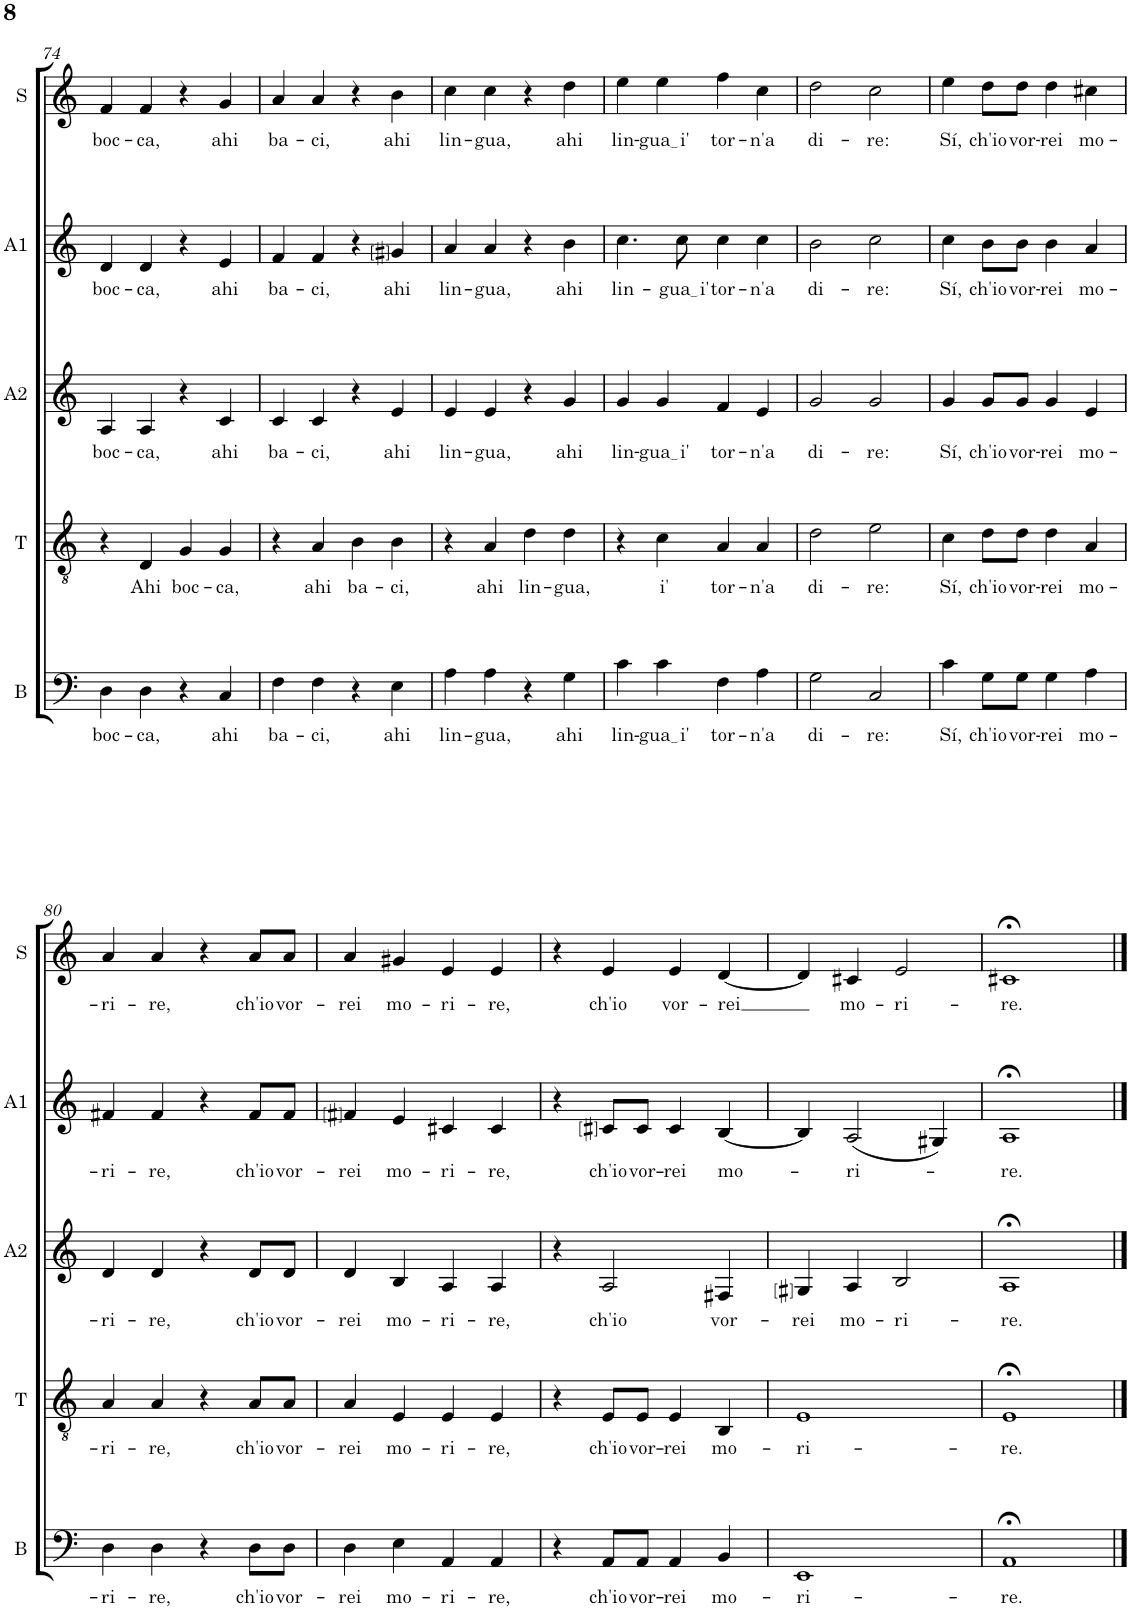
**kern	**text	**kern	**text	**kern	**text	**kern	**text	**kern	**text
*part5	*part5	*part4	*part4	*part3	*part3	*part2	*part2	*part1	*part1
*staff5	*staff5	*staff4	*staff4	*staff3	*staff3	*staff2	*staff2	*staff1	*staff1
*I"Basso (Bass)	*	*I"Tenore (Tenor)	*	*I"Quinto (Alto 2)	*	*I"Alto (Alto 1)	*	*I"Canto (Soprano)	*
*I'B	*	*I'T	*	*I'A2	*	*I'A1	*	*I'S	*
!!LO:PB:g=z
*clefF4	*	*clefGv2	*	*clefG2	*	*clefG2	*	*clefG2	*
*k[]	*	*k[]	*	*k[]	*	*k[]	*	*k[]	*
*M4/4	*	*M4/4	*	*M4/4	*	*M4/4	*	*M4/4	*
*met(c)	*	*met(c)	*	*met(c)	*	*met(c)	*	*met(c)	*
=74	=74	=74	=74	=74	=74	=74	=74	=74	=74
!	!LO:LY:b	!	!	!	!LO:LY:b	!	!LO:LY:b	!	!LO:LY:b
4D\	boc-	4r	.	4A/	boc-	4d/	boc-	4f/	boc-
!	!LO:LY:b	!	!LO:LY:b	!	!LO:LY:b	!	!LO:LY:b	!	!LO:LY:b
4D\	-ca,	4D/	Ahi	4A/	-ca,	4d/	-ca,	4f/	-ca,
!	!	!	!LO:LY:b	!	!	!	!	!	!
4r	.	4G/	boc-	4r	.	4r	.	4r	.
!	!LO:LY:b	!	!LO:LY:b	!	!LO:LY:b	!	!LO:LY:b	!	!LO:LY:b
4C/	ahi	4G/	-ca,	4c/	ahi	4e/	ahi	4g/	ahi
=75	=75	=75	=75	=75	=75	=75	=75	=75	=75
!	!LO:LY:b	!	!	!	!LO:LY:b	!	!LO:LY:b	!	!LO:LY:b
4F\	ba-	4r	.	4c/	ba-	4f/	ba-	4a/	ba-
!	!LO:LY:b	!	!LO:LY:b	!	!LO:LY:b	!	!LO:LY:b	!	!LO:LY:b
4F\	-ci,	4A/	ahi	4c/	-ci,	4f/	-ci,	4a/	-ci,
!	!	!	!LO:LY:b	!	!	!	!	!	!
4r	.	4B\	ba-	4r	.	4r	.	4r	.
!	!LO:LY:b	!	!LO:LY:b	!	!LO:LY:b	!	!LO:LY:b	!	!LO:LY:b
4E\	ahi	4B\	-ci,	4e/	ahi	4g#j/	ahi	4b\	ahi
=76	=76	=76	=76	=76	=76	=76	=76	=76	=76
!	!LO:LY:b	!	!	!	!LO:LY:b	!	!LO:LY:b	!	!LO:LY:b
4A\	lin-	4r	.	4e/	lin-	4a/	lin-	4cc\	lin-
!	!LO:LY:b	!	!LO:LY:b	!	!LO:LY:b	!	!LO:LY:b	!	!LO:LY:b
4A\	-gua,	4A/	ahi	4e/	-gua,	4a/	-gua,	4cc\	-gua,
!	!	!	!LO:LY:b	!	!	!	!	!	!
4r	.	4d\	lin-	4r	.	4r	.	4r	.
!	!LO:LY:b	!	!LO:LY:b	!	!LO:LY:b	!	!LO:LY:b	!	!LO:LY:b
4G\	ahi	4d\	-gua,	4g/	ahi	4b\	ahi	4dd\	ahi
=77	=77	=77	=77	=77	=77	=77	=77	=77	=77
!	!LO:LY:b	!	!	!	!LO:LY:b	!	!LO:LY:b	!	!LO:LY:b
4c\	lin-	4r	.	4g/	lin-	4.cc\	lin-	4ee\	lin-
!	!LO:LY:b	!	!LO:LY:b	!	!LO:LY:b	!	!	!	!LO:LY:b
4c\	gua i'	4c\	i'	4g/	gua i'	.	.	4ee\	gua i'
!	!	!	!	!	!	!	!LO:LY:b	!	!
.	.	.	.	.	.	8cc\	gua i'	.	.
!	!LO:LY:b	!	!LO:LY:b	!	!LO:LY:b	!	!LO:LY:b	!	!LO:LY:b
4F\	tor-	4A/	tor-	4f/	tor-	4cc\	tor-	4ff\	tor-
!	!LO:LY:b	!	!LO:LY:b	!	!LO:LY:b	!	!LO:LY:b	!	!LO:LY:b
4A\	-n'a	4A/	-n'a	4e/	-n'a	4cc\	-n'a	4cc\	-n'a
=78	=78	=78	=78	=78	=78	=78	=78	=78	=78
!	!LO:LY:b	!	!LO:LY:b	!	!LO:LY:b	!	!LO:LY:b	!	!LO:LY:b
2G\	di-	2d\	di-	2g/	di-	2b\	di-	2dd\	di-
!	!LO:LY:b	!	!LO:LY:b	!	!LO:LY:b	!	!LO:LY:b	!	!LO:LY:b
2C/	-re:	2e\	-re:	2g/	-re:	2cc\	-re:	2cc\	-re:
=79	=79	=79	=79	=79	=79	=79	=79	=79	=79
!	!LO:LY:b	!	!LO:LY:b	!	!LO:LY:b	!	!LO:LY:b	!	!LO:LY:b
4c\	Sí,	4c\	Sí,	4g/	Sí,	4cc\	Sí,	4ee\	Sí,
!	!LO:LY:b	!	!LO:LY:b	!	!LO:LY:b	!	!LO:LY:b	!	!LO:LY:b
8G\L	ch'io	8d\L	ch'io	8g/L	ch'io	8b\L	ch'io	8dd\L	ch'io
!	!LO:LY:b	!	!LO:LY:b	!	!LO:LY:b	!	!LO:LY:b	!	!LO:LY:b
8G\J	vor-	8d\J	vor-	8g/J	vor-	8b\J	vor-	8dd\J	vor-
!	!LO:LY:b	!	!LO:LY:b	!	!LO:LY:b	!	!LO:LY:b	!	!LO:LY:b
4G\	-rei	4d\	-rei	4g/	-rei	4b\	-rei	4dd\	-rei
!	!LO:LY:b	!	!LO:LY:b	!	!LO:LY:b	!	!LO:LY:b	!	!LO:LY:b
4A\	mo-	4A/	mo-	4e/	mo-	4a/	mo-	4cc#X\	mo-
!!LO:LB:g=z
=80	=80	=80	=80	=80	=80	=80	=80	=80	=80
!	!LO:LY:b	!	!LO:LY:b	!	!LO:LY:b	!	!LO:LY:b	!	!LO:LY:b
4D\	-ri-	4A/	-ri-	4d/	-ri-	4f#X/	-ri-	4a/	-ri-
!	!LO:LY:b	!	!LO:LY:b	!	!LO:LY:b	!	!LO:LY:b	!	!LO:LY:b
4D\	-re,	4A/	-re,	4d/	-re,	4f#/	-re,	4a/	-re,
4r	.	4r	.	4r	.	4r	.	4r	.
!	!LO:LY:b	!	!LO:LY:b	!	!LO:LY:b	!	!LO:LY:b	!	!LO:LY:b
8D\L	ch'io	8A/L	ch'io	8d/L	ch'io	8f#/L	ch'io	8a/L	ch'io
!	!LO:LY:b	!	!LO:LY:b	!	!LO:LY:b	!	!LO:LY:b	!	!LO:LY:b
8D\J	vor-	8A/J	vor-	8d/J	vor-	8f#/J	vor-	8a/J	vor-
=81	=81	=81	=81	=81	=81	=81	=81	=81	=81
!	!LO:LY:b	!	!LO:LY:b	!	!LO:LY:b	!	!LO:LY:b	!	!LO:LY:b
4D\	-rei	4A/	-rei	4d/	-rei	4f#j/	-rei	4a/	-rei
!	!LO:LY:b	!	!LO:LY:b	!	!LO:LY:b	!	!LO:LY:b	!	!LO:LY:b
4E\	mo-	4E/	mo-	4B/	mo-	4e/	mo-	4g#X/	mo-
!	!LO:LY:b	!	!LO:LY:b	!	!LO:LY:b	!	!LO:LY:b	!	!LO:LY:b
4AA/	-ri-	4E/	-ri-	4A/	-ri-	4c#X/	-ri-	4e/	-ri-
!	!LO:LY:b	!	!LO:LY:b	!	!LO:LY:b	!	!LO:LY:b	!	!LO:LY:b
4AA/	-re,	4E/	-re,	4A/	-re,	4c#/	-re,	4e/	-re,
=82	=82	=82	=82	=82	=82	=82	=82	=82	=82
4r	.	4r	.	4r	.	4r	.	4r	.
!	!LO:LY:b	!	!LO:LY:b	!	!LO:LY:b	!	!LO:LY:b	!	!LO:LY:b
8AA/L	ch'io	8E/L	ch'io	2A/	ch'io	8c#j/L	ch'io	4e/	ch'io
!	!LO:LY:b	!	!LO:LY:b	!	!	!	!LO:LY:b	!	!
8AA/J	vor-	8E/J	vor-	.	.	8c#/J	vor-	.	.
!	!LO:LY:b	!	!LO:LY:b	!	!	!	!LO:LY:b	!	!LO:LY:b
4AA/	-rei	4E/	-rei	.	.	4c#/	-rei	4e/	vor-
!	!LO:LY:b	!	!LO:LY:b	!	!LO:LY:b	!	!LO:LY:b	!	!LO:LY:b
4BB/	mo-	4BB/	mo-	4F#X/	vor-	[4B/	mo-	[4d/	-rei
=83	=83	=83	=83	=83	=83	=83	=83	=83	=83
!	!LO:LY:b	!	!LO:LY:b	!	!LO:LY:b	!	!	!	!
1EE	-ri-	1E	-ri-	4G#j/	-rei	4B/]	.	4d/]	.
!	!	!	!	!	!LO:LY:b	!	!LO:LY:b	!	!LO:LY:b
.	.	.	.	4A/	mo-	(2A/	-ri-	4c#X/	mo-
!	!	!	!	!	!LO:LY:b	!	!	!	!LO:LY:b
.	.	.	.	2B/	-ri-	.	.	2e/	-ri-
.	.	.	.	.	.	4G#X/)	.	.	.
=84	=84	=84	=84	=84	=84	=84	=84	=84	=84
!	!LO:LY:b	!	!LO:LY:b	!	!LO:LY:b	!	!LO:LY:b	!	!LO:LY:b
1AA;<	-re.	1E;<	-re.	1A;<	-re.	1A;<	-re.	1c#X;<	-re.
==	==	==	==	==	==	==	==	==	==
*-	*-	*-	*-	*-	*-	*-	*-	*-	*-
